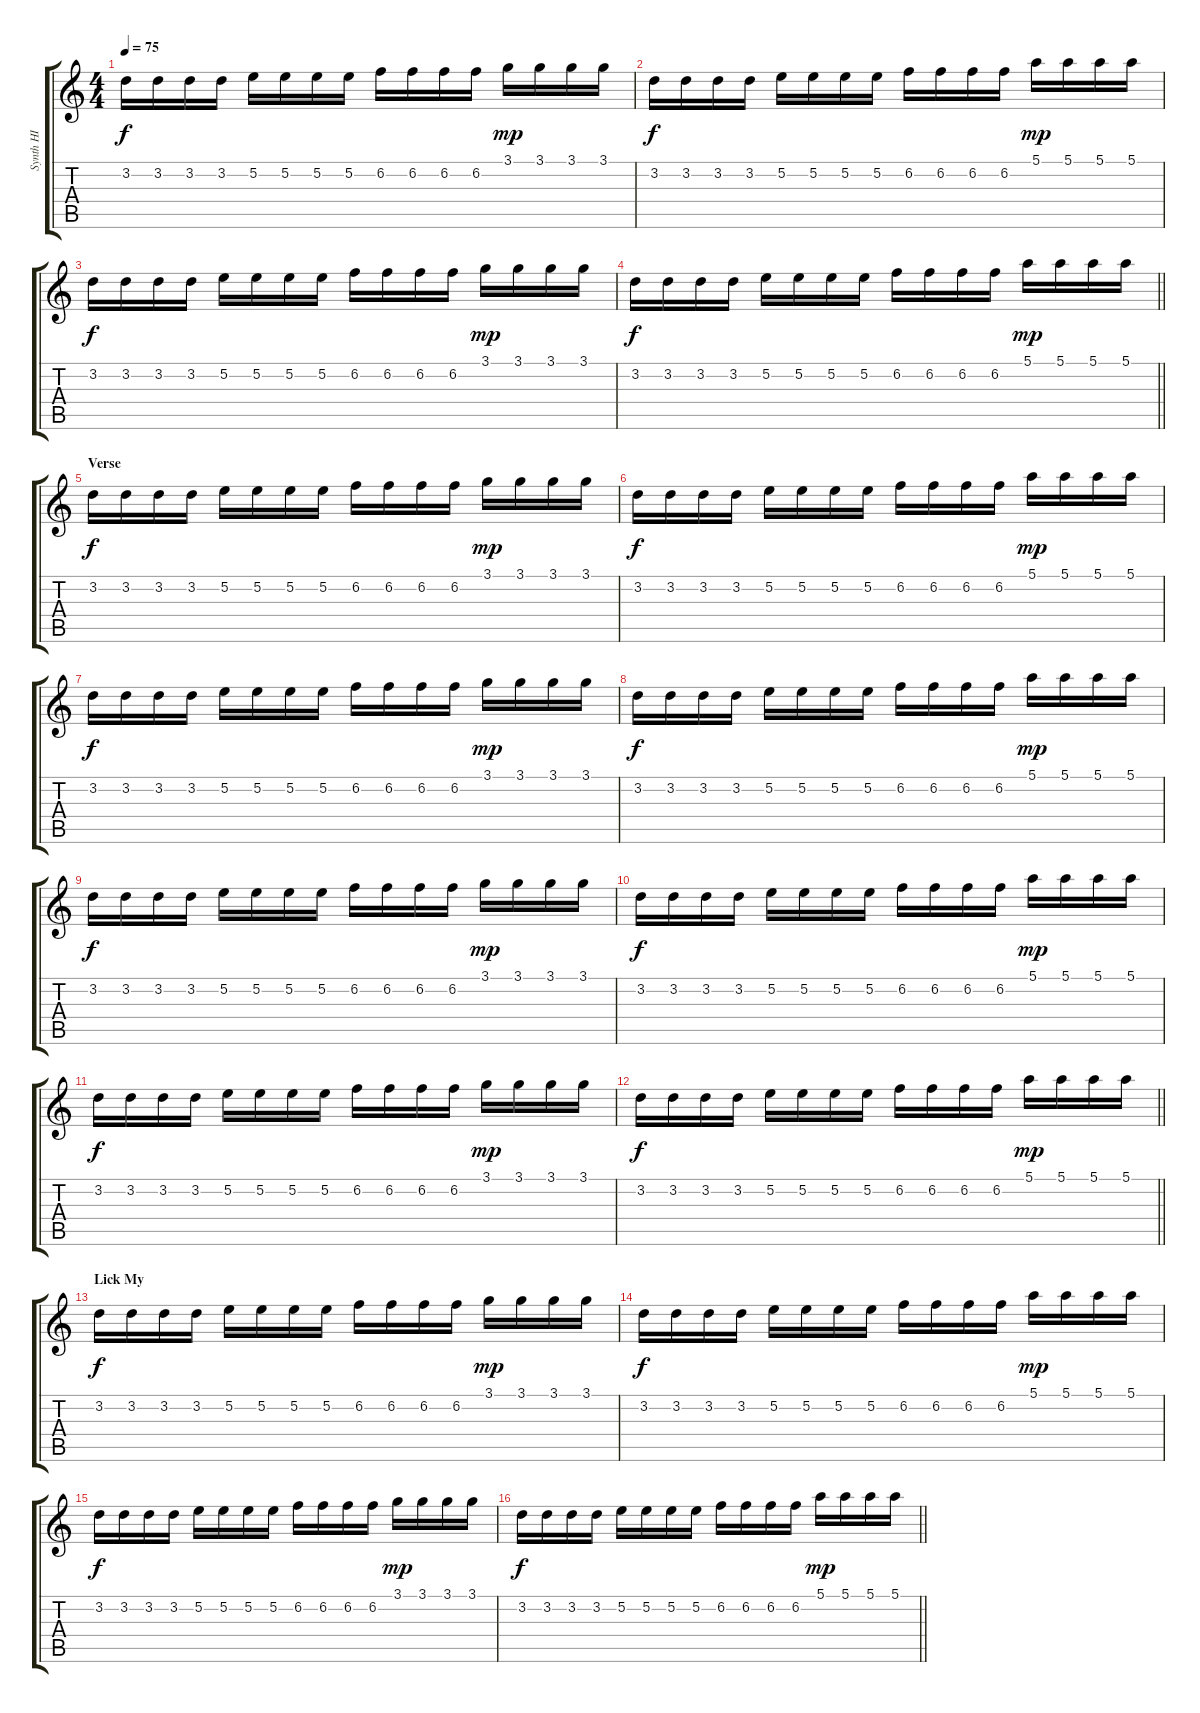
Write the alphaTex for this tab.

\track ("Synth HI" "Synth HI") {instrument lead1square}
\staff {score tabs}
\tuning (E5 B4 G4 D4 A3 E3) {hide}
\ts (4 4)
\tempo 75
\clef g2
\ks c
3.2.16{dy f} 3.2.16 3.2.16 3.2.16 5.2.16 5.2.16 5.2.16 5.2.16 6.2.16 6.2.16 6.2.16 6.2.16 3.1.16{dy mp} 3.1.16 3.1.16 3.1.16 |
3.2.16{dy f} 3.2.16 3.2.16 3.2.16 5.2.16 5.2.16 5.2.16 5.2.16 6.2.16 6.2.16 6.2.16 6.2.16 5.1.16{dy mp} 5.1.16 5.1.16 5.1.16 |
3.2.16{dy f} 3.2.16 3.2.16 3.2.16 5.2.16 5.2.16 5.2.16 5.2.16 6.2.16 6.2.16 6.2.16 6.2.16 3.1.16{dy mp} 3.1.16 3.1.16 3.1.16 |
\barLineRight lightlight
3.2.16{dy f} 3.2.16 3.2.16 3.2.16 5.2.16 5.2.16 5.2.16 5.2.16 6.2.16 6.2.16 6.2.16 6.2.16 5.1.16{dy mp} 5.1.16 5.1.16 5.1.16 |
\section ("" "Verse")
3.2.16{dy f} 3.2.16 3.2.16 3.2.16 5.2.16 5.2.16 5.2.16 5.2.16 6.2.16 6.2.16 6.2.16 6.2.16 3.1.16{dy mp} 3.1.16 3.1.16 3.1.16 |
3.2.16{dy f} 3.2.16 3.2.16 3.2.16 5.2.16 5.2.16 5.2.16 5.2.16 6.2.16 6.2.16 6.2.16 6.2.16 5.1.16{dy mp} 5.1.16 5.1.16 5.1.16 |
3.2.16{dy f} 3.2.16 3.2.16 3.2.16 5.2.16 5.2.16 5.2.16 5.2.16 6.2.16 6.2.16 6.2.16 6.2.16 3.1.16{dy mp} 3.1.16 3.1.16 3.1.16 |
3.2.16{dy f} 3.2.16 3.2.16 3.2.16 5.2.16 5.2.16 5.2.16 5.2.16 6.2.16 6.2.16 6.2.16 6.2.16 5.1.16{dy mp} 5.1.16 5.1.16 5.1.16 |
3.2.16{dy f} 3.2.16 3.2.16 3.2.16 5.2.16 5.2.16 5.2.16 5.2.16 6.2.16 6.2.16 6.2.16 6.2.16 3.1.16{dy mp} 3.1.16 3.1.16 3.1.16 |
3.2.16{dy f} 3.2.16 3.2.16 3.2.16 5.2.16 5.2.16 5.2.16 5.2.16 6.2.16 6.2.16 6.2.16 6.2.16 5.1.16{dy mp} 5.1.16 5.1.16 5.1.16 |
3.2.16{dy f} 3.2.16 3.2.16 3.2.16 5.2.16 5.2.16 5.2.16 5.2.16 6.2.16 6.2.16 6.2.16 6.2.16 3.1.16{dy mp} 3.1.16 3.1.16 3.1.16 |
\barLineRight lightlight
3.2.16{dy f} 3.2.16 3.2.16 3.2.16 5.2.16 5.2.16 5.2.16 5.2.16 6.2.16 6.2.16 6.2.16 6.2.16 5.1.16{dy mp} 5.1.16 5.1.16 5.1.16 |
\section ("" "Lick My")
3.2.16{dy f} 3.2.16 3.2.16 3.2.16 5.2.16 5.2.16 5.2.16 5.2.16 6.2.16 6.2.16 6.2.16 6.2.16 3.1.16{dy mp} 3.1.16 3.1.16 3.1.16 |
3.2.16{dy f} 3.2.16 3.2.16 3.2.16 5.2.16 5.2.16 5.2.16 5.2.16 6.2.16 6.2.16 6.2.16 6.2.16 5.1.16{dy mp} 5.1.16 5.1.16 5.1.16 |
3.2.16{dy f} 3.2.16 3.2.16 3.2.16 5.2.16 5.2.16 5.2.16 5.2.16 6.2.16 6.2.16 6.2.16 6.2.16 3.1.16{dy mp} 3.1.16 3.1.16 3.1.16 |
\barLineRight lightlight
3.2.16{dy f} 3.2.16 3.2.16 3.2.16 5.2.16 5.2.16 5.2.16 5.2.16 6.2.16 6.2.16 6.2.16 6.2.16 5.1.16{dy mp} 5.1.16 5.1.16 5.1.16
